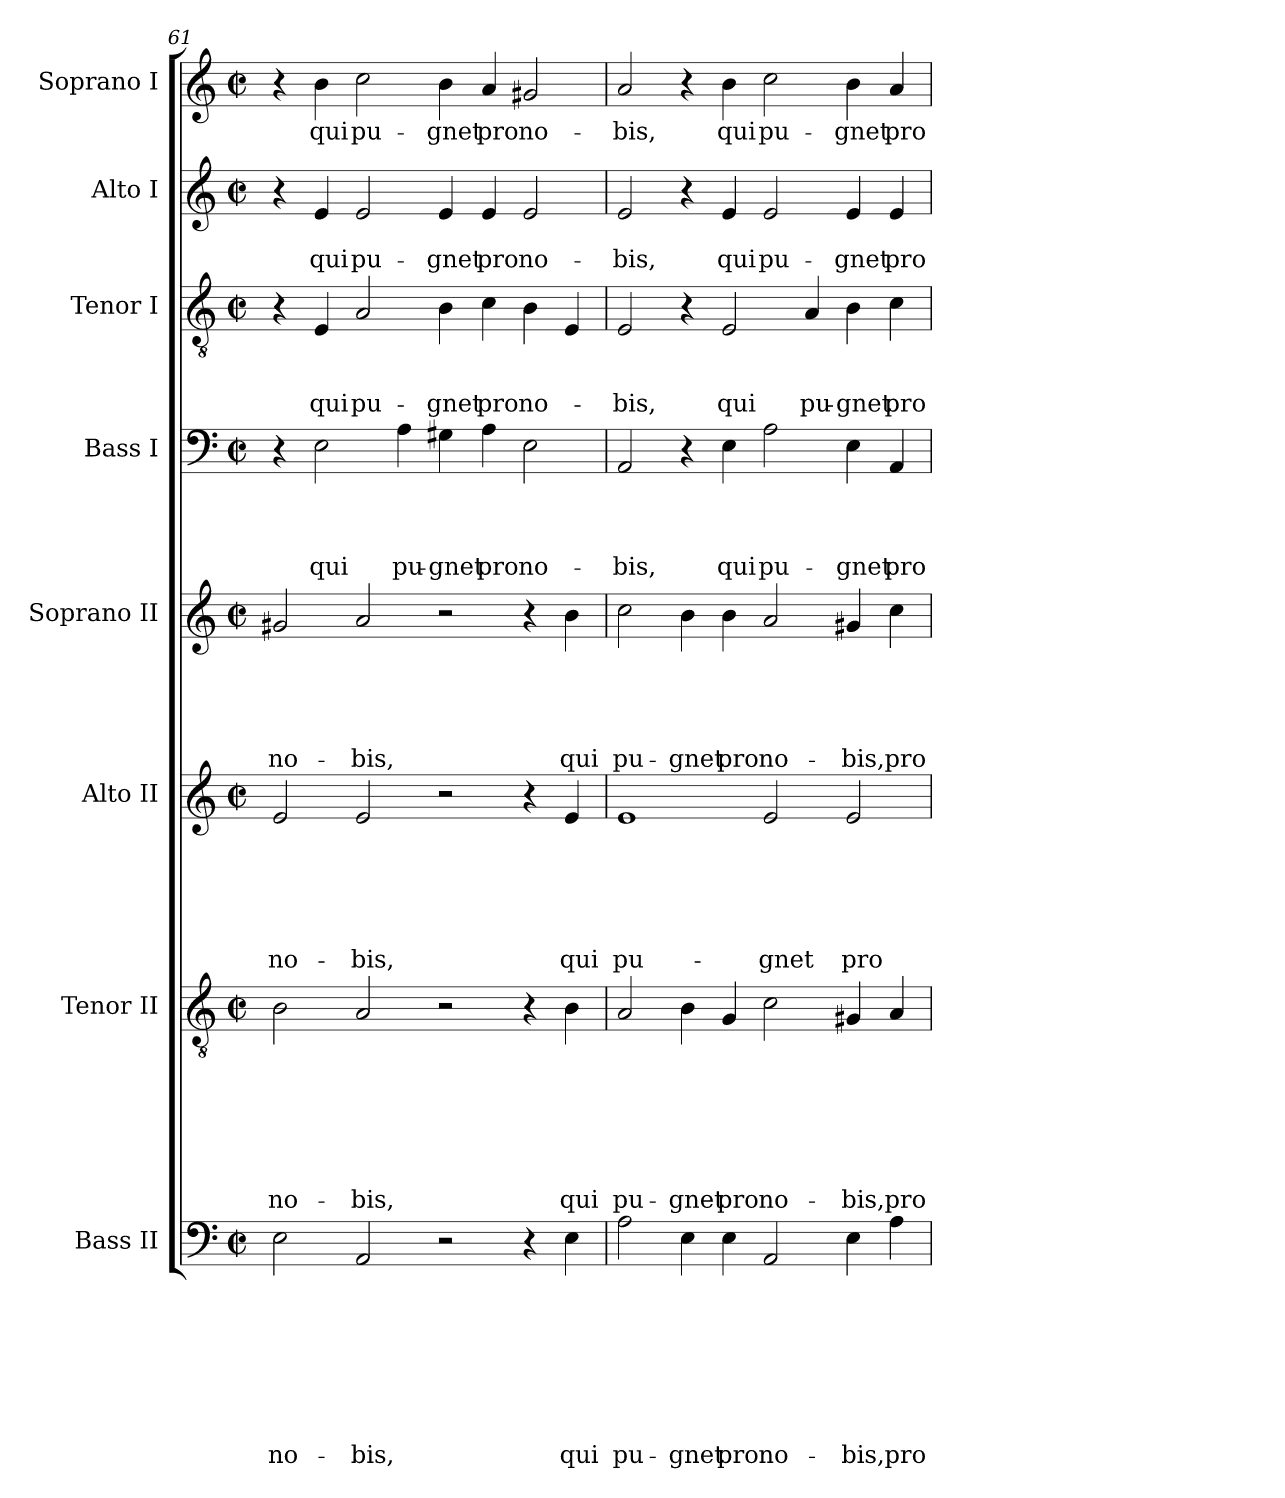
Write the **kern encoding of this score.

**kern	**text	**text	**text	**text	**text	**text	**text	**text	**kern	**text	**text	**text	**text	**text	**text	**text	**kern	**text	**text	**text	**text	**text	**text	**kern	**text	**text	**text	**text	**text	**kern	**text	**text	**text	**text	**kern	**text	**text	**text	**kern	**text	**text	**kern	**text
*part8	*part8	*part8	*part8	*part8	*part8	*part8	*part8	*part8	*part7	*part7	*part7	*part7	*part7	*part7	*part7	*part7	*part6	*part6	*part6	*part6	*part6	*part6	*part6	*part5	*part5	*part5	*part5	*part5	*part5	*part4	*part4	*part4	*part4	*part4	*part3	*part3	*part3	*part3	*part2	*part2	*part2	*part1	*part1
*staff8	*staff8	*staff8	*staff8	*staff8	*staff8	*staff8	*staff8	*staff8	*staff7	*staff7	*staff7	*staff7	*staff7	*staff7	*staff7	*staff7	*staff6	*staff6	*staff6	*staff6	*staff6	*staff6	*staff6	*staff5	*staff5	*staff5	*staff5	*staff5	*staff5	*staff4	*staff4	*staff4	*staff4	*staff4	*staff3	*staff3	*staff3	*staff3	*staff2	*staff2	*staff2	*staff1	*staff1
*I"Bass II	*	*	*	*	*	*	*	*	*I"Tenor II	*	*	*	*	*	*	*	*I"Alto II	*	*	*	*	*	*	*I"Soprano II	*	*	*	*	*	*I"Bass I	*	*	*	*	*I"Tenor I	*	*	*	*I"Alto I	*	*	*I"Soprano I	*
!!LO:LB:g=z
*clefF4	*	*	*	*	*	*	*	*	*clefGv2	*	*	*	*	*	*	*	*clefG2	*	*	*	*	*	*	*clefG2	*	*	*	*	*	*clefF4	*	*	*	*	*clefGv2	*	*	*	*clefG2	*	*	*clefG2	*
*k[]	*	*	*	*	*	*	*	*	*k[]	*	*	*	*	*	*	*	*k[]	*	*	*	*	*	*	*k[]	*	*	*	*	*	*k[]	*	*	*	*	*k[]	*	*	*	*k[]	*	*	*k[]	*
*C:	*	*	*	*	*	*	*	*	*C:	*	*	*	*	*	*	*	*C:	*	*	*	*	*	*	*C:	*	*	*	*	*	*C:	*	*	*	*	*C:	*	*	*	*C:	*	*	*C:	*
*M2/2	*	*	*	*	*	*	*	*	*M2/2	*	*	*	*	*	*	*	*M2/2	*	*	*	*	*	*	*M2/2	*	*	*	*	*	*M2/2	*	*	*	*	*M2/2	*	*	*	*M2/2	*	*	*M2/2	*
*met(c|)	*	*	*	*	*	*	*	*	*met(c|)	*	*	*	*	*	*	*	*met(c|)	*	*	*	*	*	*	*met(c|)	*	*	*	*	*	*met(c|)	*	*	*	*	*met(c|)	*	*	*	*met(c|)	*	*	*met(c|)	*
=61	=61	=61	=61	=61	=61	=61	=61	=61	=61	=61	=61	=61	=61	=61	=61	=61	=61	=61	=61	=61	=61	=61	=61	=61	=61	=61	=61	=61	=61	=61	=61	=61	=61	=61	=61	=61	=61	=61	=61	=61	=61	=61	=61
!	!	!	!	!	!	!	!	!LO:LY:b	!	!	!	!	!	!	!	!LO:LY:b	!	!	!	!	!	!	!LO:LY:b	!	!	!	!	!	!LO:LY:b	!	!	!	!	!	!	!	!	!	!	!	!	!	!
2E\	.	.	.	.	.	.	.	no-	2B\	.	.	.	.	.	.	no-	2e/	.	.	.	.	.	no-	2g#X/	.	.	.	.	no-	4r	.	.	.	.	4r	.	.	.	4r	.	.	4r	.
!	!	!	!	!	!	!	!	!	!	!	!	!	!	!	!	!	!	!	!	!	!	!	!	!	!	!	!	!	!	!	!	!	!	!LO:LY:b	!	!	!	!LO:LY:b	!	!	!LO:LY:b	!	!LO:LY:b
.	.	.	.	.	.	.	.	.	.	.	.	.	.	.	.	.	.	.	.	.	.	.	.	.	.	.	.	.	.	2E\	.	.	.	qui	4E/	.	.	qui	4e/	.	qui	4b\	qui
!	!	!	!	!	!	!	!	!LO:LY:b	!	!	!	!	!	!	!	!LO:LY:b	!	!	!	!	!	!	!LO:LY:b	!	!	!	!	!	!LO:LY:b	!	!	!	!	!	!	!	!	!LO:LY:b	!	!	!LO:LY:b	!	!LO:LY:b
2AA/	.	.	.	.	.	.	.	-bis,	2A/	.	.	.	.	.	.	-bis,	2e/	.	.	.	.	.	-bis,	2a/	.	.	.	.	-bis,	.	.	.	.	.	2A/	.	.	pu-	2e/	.	pu-	2cc\	pu-
!	!	!	!	!	!	!	!	!	!	!	!	!	!	!	!	!	!	!	!	!	!	!	!	!	!	!	!	!	!	!	!	!	!	!LO:LY:b	!	!	!	!	!	!	!	!	!
.	.	.	.	.	.	.	.	.	.	.	.	.	.	.	.	.	.	.	.	.	.	.	.	.	.	.	.	.	.	4A\	.	.	.	pu-	.	.	.	.	.	.	.	.	.
!	!	!	!	!	!	!	!	!	!	!	!	!	!	!	!	!	!	!	!	!	!	!	!	!	!	!	!	!	!	!	!	!	!	!LO:LY:b	!	!	!	!LO:LY:b	!	!	!LO:LY:b	!	!LO:LY:b
2r	.	.	.	.	.	.	.	.	2r	.	.	.	.	.	.	.	2r	.	.	.	.	.	.	2r	.	.	.	.	.	4G#X\	.	.	.	-gnet	4B\	.	.	-gnet	4e/	.	-gnet	4b\	-gnet
!	!	!	!	!	!	!	!	!	!	!	!	!	!	!	!	!	!	!	!	!	!	!	!	!	!	!	!	!	!	!	!	!	!	!LO:LY:b	!	!	!	!LO:LY:b	!	!	!LO:LY:b	!	!LO:LY:b
.	.	.	.	.	.	.	.	.	.	.	.	.	.	.	.	.	.	.	.	.	.	.	.	.	.	.	.	.	.	4A\	.	.	.	pro	4c\	.	.	pro	4e/	.	pro	4a/	pro
!	!	!	!	!	!	!	!	!	!	!	!	!	!	!	!	!	!	!	!	!	!	!	!	!	!	!	!	!	!	!	!	!	!	!LO:LY:b	!	!	!	!LO:LY:b	!	!	!LO:LY:b	!	!LO:LY:b
4r	.	.	.	.	.	.	.	.	4r	.	.	.	.	.	.	.	4r	.	.	.	.	.	.	4r	.	.	.	.	.	2E\	.	.	.	no-	4B\	.	.	no-	2e/	.	no-	2g#X/	no-
!	!	!	!	!	!	!	!	!LO:LY:b	!	!	!	!	!	!	!	!LO:LY:b	!	!	!	!	!	!	!LO:LY:b	!	!	!	!	!	!LO:LY:b	!	!	!	!	!	!	!	!	!	!	!	!	!	!
4E\	.	.	.	.	.	.	.	qui	4B\	.	.	.	.	.	.	qui	4e/	.	.	.	.	.	qui	4b\	.	.	.	.	qui	.	.	.	.	.	4E/	.	.	.	.	.	.	.	.
=62	=62	=62	=62	=62	=62	=62	=62	=62	=62	=62	=62	=62	=62	=62	=62	=62	=62	=62	=62	=62	=62	=62	=62	=62	=62	=62	=62	=62	=62	=62	=62	=62	=62	=62	=62	=62	=62	=62	=62	=62	=62	=62	=62
!	!	!	!	!	!	!	!	!LO:LY:b	!	!	!	!	!	!	!	!LO:LY:b	!	!	!	!	!	!	!LO:LY:b	!	!	!	!	!	!LO:LY:b	!	!	!	!	!LO:LY:b	!	!	!	!LO:LY:b	!	!	!LO:LY:b	!	!LO:LY:b
2A\	.	.	.	.	.	.	.	pu-	2A/	.	.	.	.	.	.	pu-	1e	.	.	.	.	.	pu-	2cc\	.	.	.	.	pu-	2AA/	.	.	.	-bis,	2E/	.	.	-bis,	2e/	.	-bis,	2a/	-bis,
!	!	!	!	!	!	!	!	!LO:LY:b	!	!	!	!	!	!	!	!LO:LY:b	!	!	!	!	!	!	!	!	!	!	!	!	!LO:LY:b	!	!	!	!	!	!	!	!	!	!	!	!	!	!
4E\	.	.	.	.	.	.	.	-gnet	4B\	.	.	.	.	.	.	-gnet	.	.	.	.	.	.	.	4b\	.	.	.	.	-gnet	4r	.	.	.	.	4r	.	.	.	4r	.	.	4r	.
!	!	!	!	!	!	!	!	!LO:LY:b	!	!	!	!	!	!	!	!LO:LY:b	!	!	!	!	!	!	!	!	!	!	!	!	!LO:LY:b	!	!	!	!	!LO:LY:b	!	!	!	!LO:LY:b	!	!	!LO:LY:b	!	!LO:LY:b
4E\	.	.	.	.	.	.	.	pro	4G/	.	.	.	.	.	.	pro	.	.	.	.	.	.	.	4b\	.	.	.	.	pro	4E\	.	.	.	qui	2E/	.	.	qui	4e/	.	qui	4b\	qui
!	!	!	!	!	!	!	!	!LO:LY:b	!	!	!	!	!	!	!	!LO:LY:b	!	!	!	!	!	!	!LO:LY:b	!	!	!	!	!	!LO:LY:b	!	!	!	!	!LO:LY:b	!	!	!	!	!	!	!LO:LY:b	!	!LO:LY:b
2AA/	.	.	.	.	.	.	.	no-	2c\	.	.	.	.	.	.	no-	2e/	.	.	.	.	.	-gnet	2a/	.	.	.	.	no-	2A\	.	.	.	pu-	.	.	.	.	2e/	.	pu-	2cc\	pu-
!	!	!	!	!	!	!	!	!	!	!	!	!	!	!	!	!	!	!	!	!	!	!	!	!	!	!	!	!	!	!	!	!	!	!	!	!	!	!LO:LY:b	!	!	!	!	!
.	.	.	.	.	.	.	.	.	.	.	.	.	.	.	.	.	.	.	.	.	.	.	.	.	.	.	.	.	.	.	.	.	.	.	4A/	.	.	pu-	.	.	.	.	.
!	!	!	!	!	!	!	!	!LO:LY:b	!	!	!	!	!	!	!	!LO:LY:b	!	!	!	!	!	!	!LO:LY:b	!	!	!	!	!	!LO:LY:b	!	!	!	!	!LO:LY:b	!	!	!	!LO:LY:b	!	!	!LO:LY:b	!	!LO:LY:b
4E\	.	.	.	.	.	.	.	-bis,	4G#X/	.	.	.	.	.	.	-bis,	2e/	.	.	.	.	.	pro	4g#X/	.	.	.	.	-bis,	4E\	.	.	.	-gnet	4B\	.	.	-gnet	4e/	.	-gnet	4b\	-gnet
!	!	!	!	!	!	!	!	!LO:LY:b	!	!	!	!	!	!	!	!LO:LY:b	!	!	!	!	!	!	!	!	!	!	!	!	!LO:LY:b	!	!	!	!	!LO:LY:b	!	!	!	!LO:LY:b	!	!	!LO:LY:b	!	!LO:LY:b
4A\	.	.	.	.	.	.	.	pro	4A/	.	.	.	.	.	.	pro	.	.	.	.	.	.	.	4cc\	.	.	.	.	pro	4AA/	.	.	.	pro	4c\	.	.	pro	4e/	.	pro	4a/	pro
=	=	=	=	=	=	=	=	=	=	=	=	=	=	=	=	=	=	=	=	=	=	=	=	=	=	=	=	=	=	=	=	=	=	=	=	=	=	=	=	=	=	=	=
*-	*-	*-	*-	*-	*-	*-	*-	*-	*-	*-	*-	*-	*-	*-	*-	*-	*-	*-	*-	*-	*-	*-	*-	*-	*-	*-	*-	*-	*-	*-	*-	*-	*-	*-	*-	*-	*-	*-	*-	*-	*-	*-	*-
